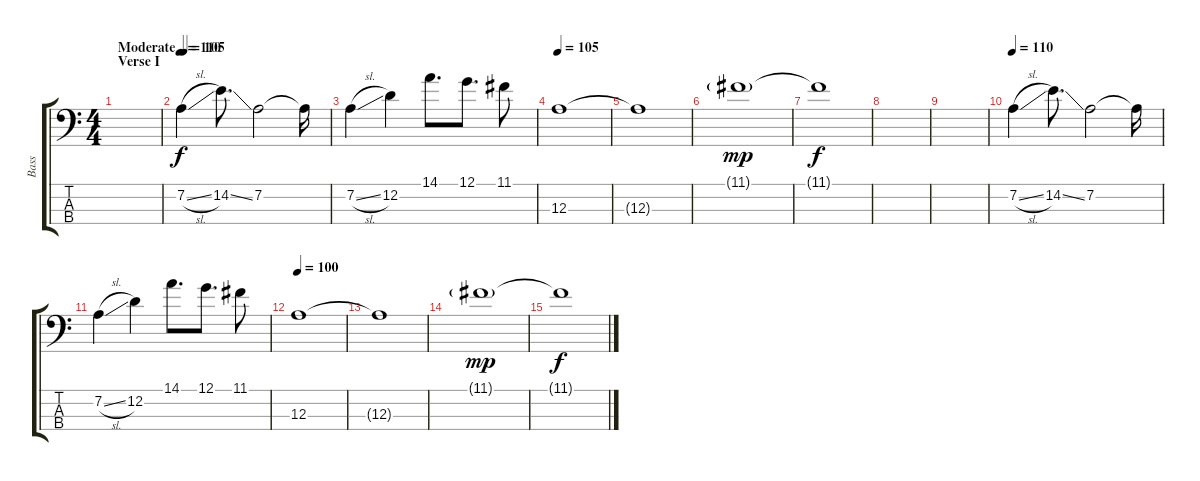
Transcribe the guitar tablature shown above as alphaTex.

\track ("Bass" "Bass") {instrument electricbassfinger}
\staff {score tabs}
\tuning (G2 D2 A1 E1) {hide}
\ts (4 4)
\section ("" "Verse I")
\tempo (105 "Moderate")
\clef f4
\ks c
|
\tempo 110
7.2{sl}.4 14.2{ss}.8{d} 7.2.2 7.2{t}.16 |
7.2{sl}.4 12.2.4 14.1.8{d} 12.1.8{d} 11.1.8 |
\tempo 105
12.3.1 |
12.3{t}.1 |
11.1{g}.1{dy mp} |
11.1{t}.1{dy f} |
|
|
\tempo 110
7.2{sl}.4 14.2{ss}.8{d} 7.2.2 7.2{t}.16 |
7.2{sl}.4 12.2.4 14.1.8{d} 12.1.8{d} 11.1.8 |
\tempo 100
12.3.1 |
12.3{t}.1 |
11.1{g}.1{dy mp} |
11.1{t}.1{dy f}
